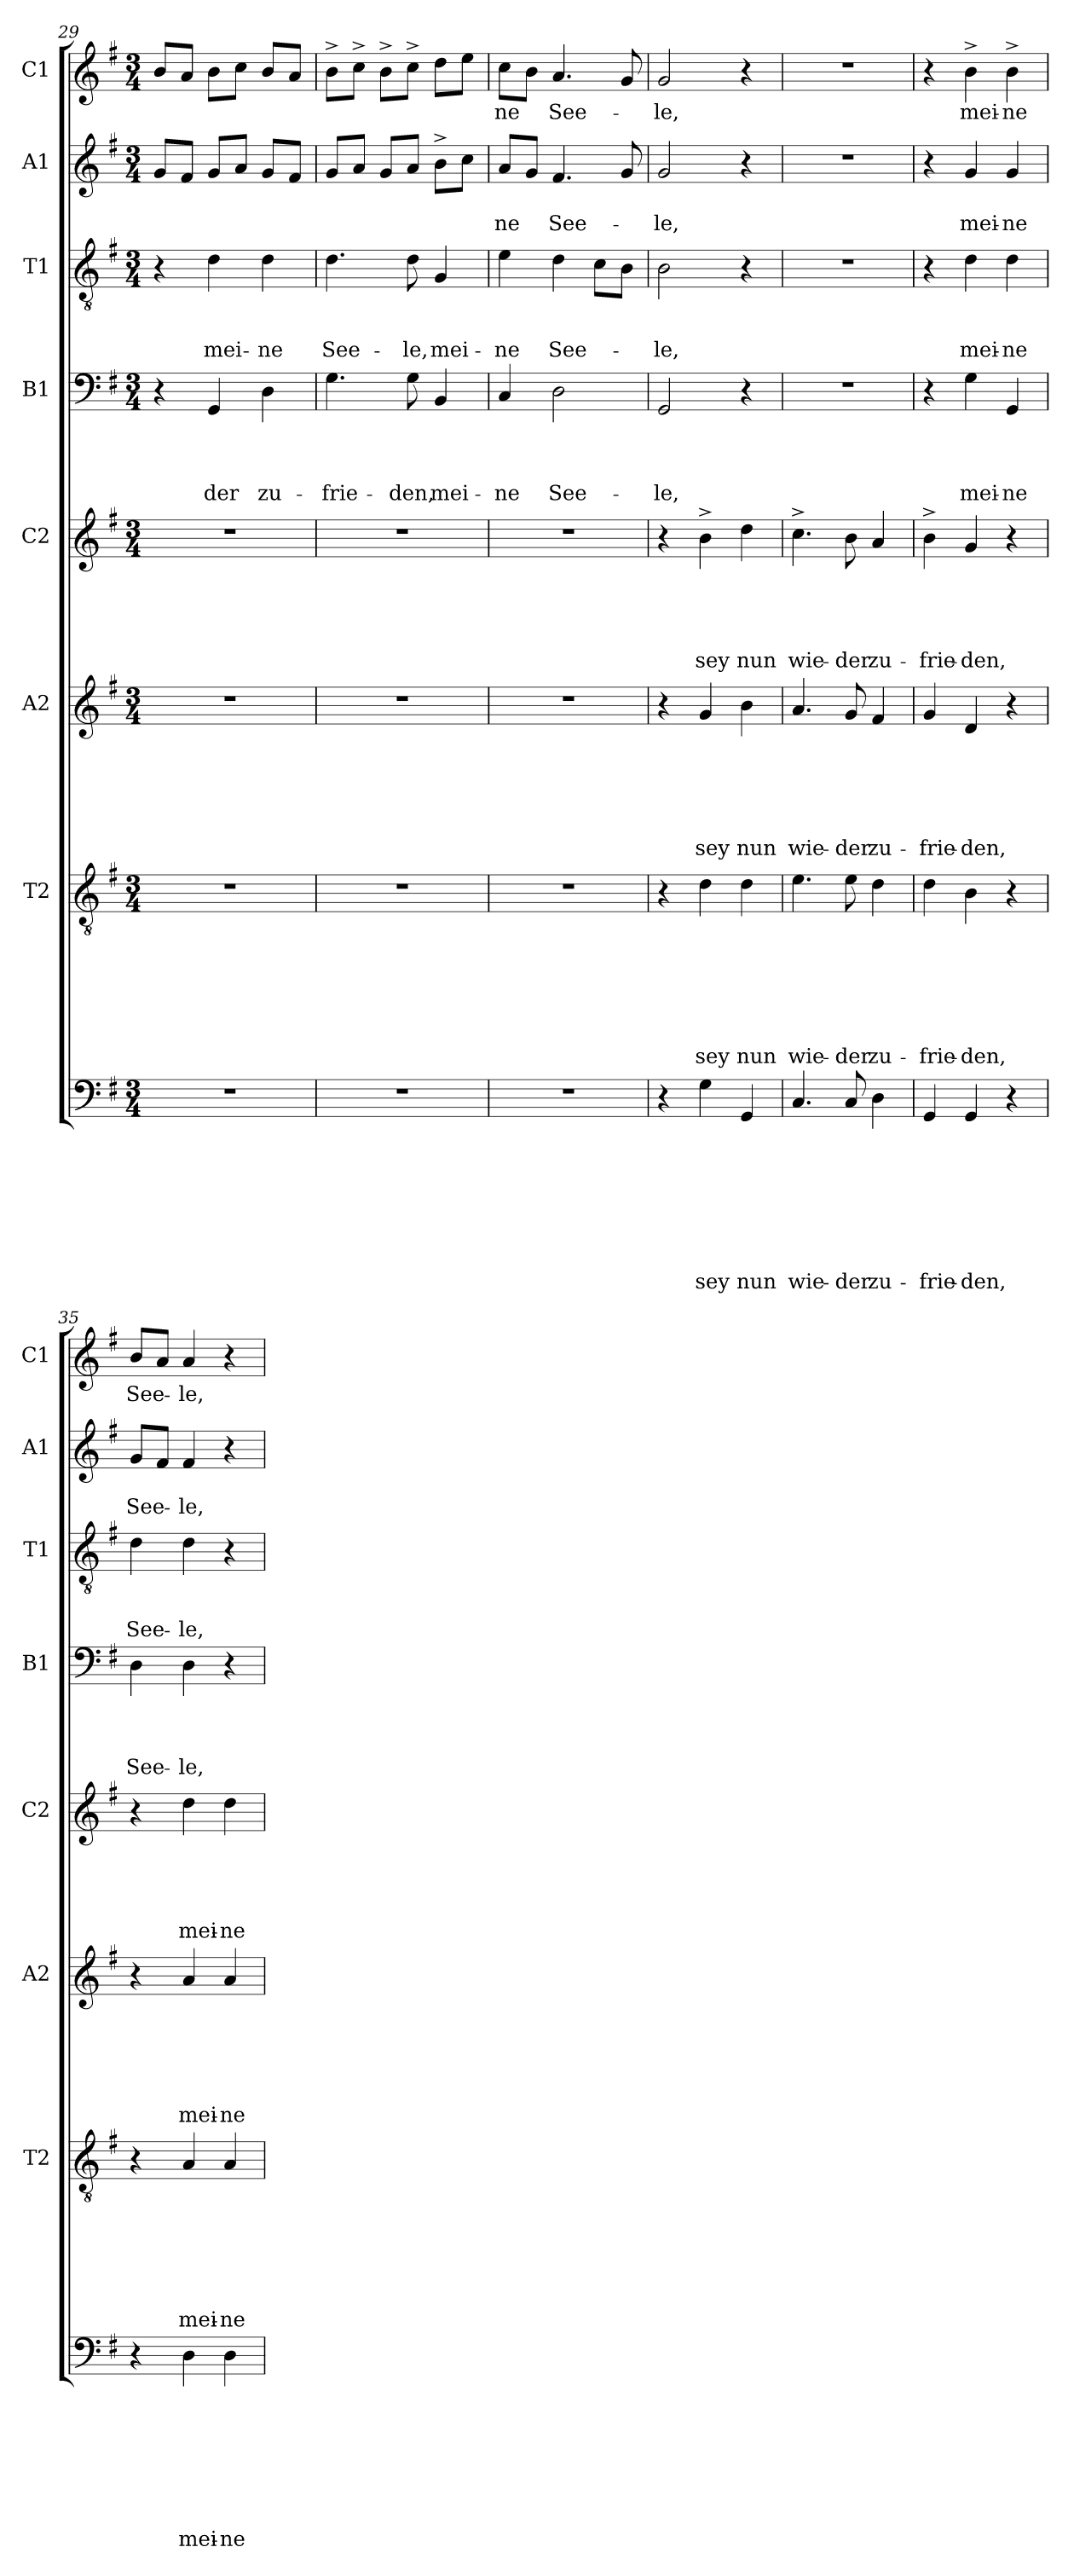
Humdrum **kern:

**kern	**text	**text	**text	**text	**text	**text	**text	**text	**kern	**text	**text	**text	**text	**text	**text	**text	**kern	**text	**text	**text	**text	**text	**text	**kern	**text	**text	**text	**text	**text	**kern	**text	**text	**text	**text	**kern	**text	**text	**text	**kern	**text	**text	**kern	**text
*part8	*part8	*part8	*part8	*part8	*part8	*part8	*part8	*part8	*part7	*part7	*part7	*part7	*part7	*part7	*part7	*part7	*part6	*part6	*part6	*part6	*part6	*part6	*part6	*part5	*part5	*part5	*part5	*part5	*part5	*part4	*part4	*part4	*part4	*part4	*part3	*part3	*part3	*part3	*part2	*part2	*part2	*part1	*part1
*staff8	*staff8	*staff8	*staff8	*staff8	*staff8	*staff8	*staff8	*staff8	*staff7	*staff7	*staff7	*staff7	*staff7	*staff7	*staff7	*staff7	*staff6	*staff6	*staff6	*staff6	*staff6	*staff6	*staff6	*staff5	*staff5	*staff5	*staff5	*staff5	*staff5	*staff4	*staff4	*staff4	*staff4	*staff4	*staff3	*staff3	*staff3	*staff3	*staff2	*staff2	*staff2	*staff1	*staff1
*	*	*	*	*	*	*	*	*	*I"T2	*	*	*	*	*	*	*	*I"A2	*	*	*	*	*	*	*I"C2	*	*	*	*	*	*I"B1	*	*	*	*	*I"T1	*	*	*	*I"A1	*	*	*I"C1	*
*	*	*	*	*	*	*	*	*	*I'T2	*	*	*	*	*	*	*	*I'A2	*	*	*	*	*	*	*I'C2	*	*	*	*	*	*I'B1	*	*	*	*	*I'T1	*	*	*	*I'A1	*	*	*I'C1	*
*clefF4	*	*	*	*	*	*	*	*	*clefGv2	*	*	*	*	*	*	*	*clefG2	*	*	*	*	*	*	*clefG2	*	*	*	*	*	*clefF4	*	*	*	*	*clefGv2	*	*	*	*clefG2	*	*	*clefG2	*
*k[f#]	*	*	*	*	*	*	*	*	*k[f#]	*	*	*	*	*	*	*	*k[f#]	*	*	*	*	*	*	*k[f#]	*	*	*	*	*	*k[f#]	*	*	*	*	*k[f#]	*	*	*	*k[f#]	*	*	*k[f#]	*
*G:	*	*	*	*	*	*	*	*	*G:	*	*	*	*	*	*	*	*G:	*	*	*	*	*	*	*G:	*	*	*	*	*	*G:	*	*	*	*	*G:	*	*	*	*G:	*	*	*G:	*
*M3/4	*	*	*	*	*	*	*	*	*M3/4	*	*	*	*	*	*	*	*M3/4	*	*	*	*	*	*	*M3/4	*	*	*	*	*	*M3/4	*	*	*	*	*M3/4	*	*	*	*M3/4	*	*	*M3/4	*
=29	=29	=29	=29	=29	=29	=29	=29	=29	=29	=29	=29	=29	=29	=29	=29	=29	=29	=29	=29	=29	=29	=29	=29	=29	=29	=29	=29	=29	=29	=29	=29	=29	=29	=29	=29	=29	=29	=29	=29	=29	=29	=29	=29
!LO:N:vis=1	!	!	!	!	!	!	!	!	!LO:N:vis=1	!	!	!	!	!	!	!	!LO:N:vis=1	!	!	!	!	!	!	!LO:N:vis=1	!	!	!	!	!	!	!	!	!	!	!	!	!	!	!	!	!	!	!
2.r	.	.	.	.	.	.	.	.	2.r	.	.	.	.	.	.	.	2.r	.	.	.	.	.	.	2.r	.	.	.	.	.	4r	.	.	.	.	4r	.	.	.	8g/L	.	.	8b/L	.
.	.	.	.	.	.	.	.	.	.	.	.	.	.	.	.	.	.	.	.	.	.	.	.	.	.	.	.	.	.	.	.	.	.	.	.	.	.	.	8f#/J	.	.	8a/J	.
!	!	!	!	!	!	!	!	!	!	!	!	!	!	!	!	!	!	!	!	!	!	!	!	!	!	!	!	!	!	!	!	!	!	!LO:LY:b	!	!	!	!LO:LY:b	!	!	!	!	!
.	.	.	.	.	.	.	.	.	.	.	.	.	.	.	.	.	.	.	.	.	.	.	.	.	.	.	.	.	.	4GG/	.	.	.	-der	4d\	.	.	mei-	8g/L	.	.	8b\L	.
.	.	.	.	.	.	.	.	.	.	.	.	.	.	.	.	.	.	.	.	.	.	.	.	.	.	.	.	.	.	.	.	.	.	.	.	.	.	.	8a/J	.	.	8cc\J	.
!	!	!	!	!	!	!	!	!	!	!	!	!	!	!	!	!	!	!	!	!	!	!	!	!	!	!	!	!	!	!	!	!	!	!LO:LY:b	!	!	!	!LO:LY:b	!	!	!	!	!
.	.	.	.	.	.	.	.	.	.	.	.	.	.	.	.	.	.	.	.	.	.	.	.	.	.	.	.	.	.	4D\	.	.	.	zu-	4d\	.	.	-ne	8g/L	.	.	8b/L	.
.	.	.	.	.	.	.	.	.	.	.	.	.	.	.	.	.	.	.	.	.	.	.	.	.	.	.	.	.	.	.	.	.	.	.	.	.	.	.	8f#/J	.	.	8a/J	.
!!LO:PB:g=z
=30	=30	=30	=30	=30	=30	=30	=30	=30	=30	=30	=30	=30	=30	=30	=30	=30	=30	=30	=30	=30	=30	=30	=30	=30	=30	=30	=30	=30	=30	=30	=30	=30	=30	=30	=30	=30	=30	=30	=30	=30	=30	=30	=30
!LO:N:vis=1	!	!	!	!	!	!	!	!	!LO:N:vis=1	!	!	!	!	!	!	!	!LO:N:vis=1	!	!	!	!	!	!	!LO:N:vis=1	!	!	!	!	!	!	!	!	!	!LO:LY:b	!	!	!	!LO:LY:b	!	!	!	!	!
2.r	.	.	.	.	.	.	.	.	2.r	.	.	.	.	.	.	.	2.r	.	.	.	.	.	.	2.r	.	.	.	.	.	4.G\	.	.	.	-frie-	4.d\	.	.	See-	8g/L	.	.	8b^>\L	.
.	.	.	.	.	.	.	.	.	.	.	.	.	.	.	.	.	.	.	.	.	.	.	.	.	.	.	.	.	.	.	.	.	.	.	.	.	.	.	8a/J	.	.	8cc^>\J	.
.	.	.	.	.	.	.	.	.	.	.	.	.	.	.	.	.	.	.	.	.	.	.	.	.	.	.	.	.	.	.	.	.	.	.	.	.	.	.	8g/L	.	.	8b^>\L	.
!	!	!	!	!	!	!	!	!	!	!	!	!	!	!	!	!	!	!	!	!	!	!	!	!	!	!	!	!	!	!	!	!	!	!LO:LY:b	!	!	!	!LO:LY:b	!	!	!	!	!
.	.	.	.	.	.	.	.	.	.	.	.	.	.	.	.	.	.	.	.	.	.	.	.	.	.	.	.	.	.	8G\	.	.	.	-den,	8d\	.	.	-le,	8a/J	.	.	8cc^>\J	.
!	!	!	!	!	!	!	!	!	!	!	!	!	!	!	!	!	!	!	!	!	!	!	!	!	!	!	!	!	!	!	!	!	!	!LO:LY:b	!	!	!	!LO:LY:b	!	!	!	!	!
.	.	.	.	.	.	.	.	.	.	.	.	.	.	.	.	.	.	.	.	.	.	.	.	.	.	.	.	.	.	4BB/	.	.	.	mei-	4G/	.	.	mei-	8b^>\L	.	.	8dd\L	.
.	.	.	.	.	.	.	.	.	.	.	.	.	.	.	.	.	.	.	.	.	.	.	.	.	.	.	.	.	.	.	.	.	.	.	.	.	.	.	8cc\J	.	.	8ee\J	.
=31	=31	=31	=31	=31	=31	=31	=31	=31	=31	=31	=31	=31	=31	=31	=31	=31	=31	=31	=31	=31	=31	=31	=31	=31	=31	=31	=31	=31	=31	=31	=31	=31	=31	=31	=31	=31	=31	=31	=31	=31	=31	=31	=31
!LO:N:vis=1	!	!	!	!	!	!	!	!	!LO:N:vis=1	!	!	!	!	!	!	!	!LO:N:vis=1	!	!	!	!	!	!	!LO:N:vis=1	!	!	!	!	!	!	!	!	!	!LO:LY:b	!	!	!	!LO:LY:b	!	!	!LO:LY:b	!	!LO:LY:b
2.r	.	.	.	.	.	.	.	.	2.r	.	.	.	.	.	.	.	2.r	.	.	.	.	.	.	2.r	.	.	.	.	.	4C/	.	.	.	-ne	4e\	.	.	-ne	8a/L	.	-ne	8cc\L	-ne
.	.	.	.	.	.	.	.	.	.	.	.	.	.	.	.	.	.	.	.	.	.	.	.	.	.	.	.	.	.	.	.	.	.	.	.	.	.	.	8g/J	.	.	8b\J	.
!	!	!	!	!	!	!	!	!	!	!	!	!	!	!	!	!	!	!	!	!	!	!	!	!	!	!	!	!	!	!	!	!	!	!LO:LY:b	!	!	!	!LO:LY:b	!	!	!LO:LY:b	!	!LO:LY:b
.	.	.	.	.	.	.	.	.	.	.	.	.	.	.	.	.	.	.	.	.	.	.	.	.	.	.	.	.	.	2D\	.	.	.	See-	4d\	.	.	See-	4.f#/	.	See-	4.a/	See-
.	.	.	.	.	.	.	.	.	.	.	.	.	.	.	.	.	.	.	.	.	.	.	.	.	.	.	.	.	.	.	.	.	.	.	8c\L	.	.	.	.	.	.	.	.
.	.	.	.	.	.	.	.	.	.	.	.	.	.	.	.	.	.	.	.	.	.	.	.	.	.	.	.	.	.	.	.	.	.	.	8B\J	.	.	.	8g/	.	.	8g/	.
=32	=32	=32	=32	=32	=32	=32	=32	=32	=32	=32	=32	=32	=32	=32	=32	=32	=32	=32	=32	=32	=32	=32	=32	=32	=32	=32	=32	=32	=32	=32	=32	=32	=32	=32	=32	=32	=32	=32	=32	=32	=32	=32	=32
!	!	!	!	!	!	!	!	!	!	!	!	!	!	!	!	!	!	!	!	!	!	!	!	!	!	!	!	!	!	!	!	!	!	!LO:LY:b	!	!	!	!LO:LY:b	!	!	!LO:LY:b	!	!LO:LY:b
4r	.	.	.	.	.	.	.	.	4r	.	.	.	.	.	.	.	4r	.	.	.	.	.	.	4r	.	.	.	.	.	2GG/	.	.	.	-le,	2B\	.	.	-le,	2g/	.	-le,	2g/	-le,
!	!	!	!	!	!	!	!	!LO:LY:b	!	!	!	!	!	!	!	!LO:LY:b	!	!	!	!	!	!	!LO:LY:b	!	!	!	!	!	!LO:LY:b	!	!	!	!	!	!	!	!	!	!	!	!	!	!
4G\	.	.	.	.	.	.	.	sey	4d\	.	.	.	.	.	.	sey	4g/	.	.	.	.	.	sey	4b^>\	.	.	.	.	sey	.	.	.	.	.	.	.	.	.	.	.	.	.	.
!	!	!	!	!	!	!	!	!LO:LY:b	!	!	!	!	!	!	!	!LO:LY:b	!	!	!	!	!	!	!LO:LY:b	!	!	!	!	!	!LO:LY:b	!	!	!	!	!	!	!	!	!	!	!	!	!	!
4GG/	.	.	.	.	.	.	.	nun	4d\	.	.	.	.	.	.	nun	4b\	.	.	.	.	.	nun	4dd\	.	.	.	.	nun	4r	.	.	.	.	4r	.	.	.	4r	.	.	4r	.
=33	=33	=33	=33	=33	=33	=33	=33	=33	=33	=33	=33	=33	=33	=33	=33	=33	=33	=33	=33	=33	=33	=33	=33	=33	=33	=33	=33	=33	=33	=33	=33	=33	=33	=33	=33	=33	=33	=33	=33	=33	=33	=33	=33
!	!	!	!	!	!	!	!	!LO:LY:b	!	!	!	!	!	!	!	!LO:LY:b	!	!	!	!	!	!	!LO:LY:b	!	!	!	!	!	!LO:LY:b	!LO:N:vis=1	!	!	!	!	!LO:N:vis=1	!	!	!	!LO:N:vis=1	!	!	!LO:N:vis=1	!
4.C/	.	.	.	.	.	.	.	wie-	4.e\	.	.	.	.	.	.	wie-	4.a/	.	.	.	.	.	wie-	4.cc^>\	.	.	.	.	wie-	2.r	.	.	.	.	2.r	.	.	.	2.r	.	.	2.r	.
!	!	!	!	!	!	!	!	!LO:LY:b	!	!	!	!	!	!	!	!LO:LY:b	!	!	!	!	!	!	!LO:LY:b	!	!	!	!	!	!LO:LY:b	!	!	!	!	!	!	!	!	!	!	!	!	!	!
8C/	.	.	.	.	.	.	.	-der	8e\	.	.	.	.	.	.	-der	8g/	.	.	.	.	.	-der	8b\	.	.	.	.	-der	.	.	.	.	.	.	.	.	.	.	.	.	.	.
!	!	!	!	!	!	!	!	!LO:LY:b	!	!	!	!	!	!	!	!LO:LY:b	!	!	!	!	!	!	!LO:LY:b	!	!	!	!	!	!LO:LY:b	!	!	!	!	!	!	!	!	!	!	!	!	!	!
4D\	.	.	.	.	.	.	.	zu-	4d\	.	.	.	.	.	.	zu-	4f#/	.	.	.	.	.	zu-	4a/	.	.	.	.	zu-	.	.	.	.	.	.	.	.	.	.	.	.	.	.
=34	=34	=34	=34	=34	=34	=34	=34	=34	=34	=34	=34	=34	=34	=34	=34	=34	=34	=34	=34	=34	=34	=34	=34	=34	=34	=34	=34	=34	=34	=34	=34	=34	=34	=34	=34	=34	=34	=34	=34	=34	=34	=34	=34
!	!	!	!	!	!	!	!	!LO:LY:b	!	!	!	!	!	!	!	!LO:LY:b	!	!	!	!	!	!	!LO:LY:b	!	!	!	!	!	!LO:LY:b	!	!	!	!	!	!	!	!	!	!	!	!	!	!
4GG/	.	.	.	.	.	.	.	-frie-	4d\	.	.	.	.	.	.	-frie-	4g/	.	.	.	.	.	-frie-	4b^>\	.	.	.	.	-frie-	4r	.	.	.	.	4r	.	.	.	4r	.	.	4r	.
!	!	!	!	!	!	!	!	!LO:LY:b:rj	!	!	!	!	!	!	!	!LO:LY:b:rj	!	!	!	!	!	!	!LO:LY:b:rj	!	!	!	!	!	!LO:LY:b:rj	!	!	!	!	!LO:LY:b	!	!	!	!LO:LY:b	!	!	!LO:LY:b	!	!LO:LY:b
4GG/	.	.	.	.	.	.	.	-den,	4B\	.	.	.	.	.	.	-den,	4d/	.	.	.	.	.	-den,	4g/	.	.	.	.	-den,	4G\	.	.	.	mei-	4d\	.	.	mei-	4g/	.	mei-	4b^>\	mei-
!	!	!	!	!	!	!	!	!	!	!	!	!	!	!	!	!	!	!	!	!	!	!	!	!	!	!	!	!	!	!	!	!	!	!LO:LY:b:rj	!	!	!	!LO:LY:b:rj	!	!	!LO:LY:b:rj	!	!LO:LY:b:rj
4r	.	.	.	.	.	.	.	.	4r	.	.	.	.	.	.	.	4r	.	.	.	.	.	.	4r	.	.	.	.	.	4GG/	.	.	.	-ne	4d\	.	.	-ne	4g/	.	-ne	4b^>\	-ne
=35	=35	=35	=35	=35	=35	=35	=35	=35	=35	=35	=35	=35	=35	=35	=35	=35	=35	=35	=35	=35	=35	=35	=35	=35	=35	=35	=35	=35	=35	=35	=35	=35	=35	=35	=35	=35	=35	=35	=35	=35	=35	=35	=35
!	!	!	!	!	!	!	!	!	!	!	!	!	!	!	!	!	!	!	!	!	!	!	!	!	!	!	!	!	!	!	!	!	!	!LO:LY:b	!	!	!	!LO:LY:b	!	!	!LO:LY:b	!	!LO:LY:b
4r	.	.	.	.	.	.	.	.	4r	.	.	.	.	.	.	.	4r	.	.	.	.	.	.	4r	.	.	.	.	.	4D\	.	.	.	See-	4d\	.	.	See-	8g/L	.	See-	8b/L	See-
.	.	.	.	.	.	.	.	.	.	.	.	.	.	.	.	.	.	.	.	.	.	.	.	.	.	.	.	.	.	.	.	.	.	.	.	.	.	.	8f#/J	.	.	8a/J	.
!	!	!	!	!	!	!	!	!LO:LY:b	!	!	!	!	!	!	!	!LO:LY:b	!	!	!	!	!	!	!LO:LY:b	!	!	!	!	!	!LO:LY:b	!	!	!	!	!LO:LY:b	!	!	!	!LO:LY:b	!	!	!LO:LY:b	!	!LO:LY:b
4D\	.	.	.	.	.	.	.	mei-	4A/	.	.	.	.	.	.	mei-	4a/	.	.	.	.	.	mei-	4dd\	.	.	.	.	mei-	4D\	.	.	.	-le,	4d\	.	.	-le,	4f#/	.	-le,	4a/	-le,
!	!	!	!	!	!	!	!	!LO:LY:b:rj	!	!	!	!	!	!	!	!LO:LY:b:rj	!	!	!	!	!	!	!LO:LY:b:rj	!	!	!	!	!	!LO:LY:b:rj	!	!	!	!	!	!	!	!	!	!	!	!	!	!
4D\	.	.	.	.	.	.	.	-ne	4A/	.	.	.	.	.	.	-ne	4a/	.	.	.	.	.	-ne	4dd\	.	.	.	.	-ne	4r	.	.	.	.	4r	.	.	.	4r	.	.	4r	.
=	=	=	=	=	=	=	=	=	=	=	=	=	=	=	=	=	=	=	=	=	=	=	=	=	=	=	=	=	=	=	=	=	=	=	=	=	=	=	=	=	=	=	=
*-	*-	*-	*-	*-	*-	*-	*-	*-	*-	*-	*-	*-	*-	*-	*-	*-	*-	*-	*-	*-	*-	*-	*-	*-	*-	*-	*-	*-	*-	*-	*-	*-	*-	*-	*-	*-	*-	*-	*-	*-	*-	*-	*-
